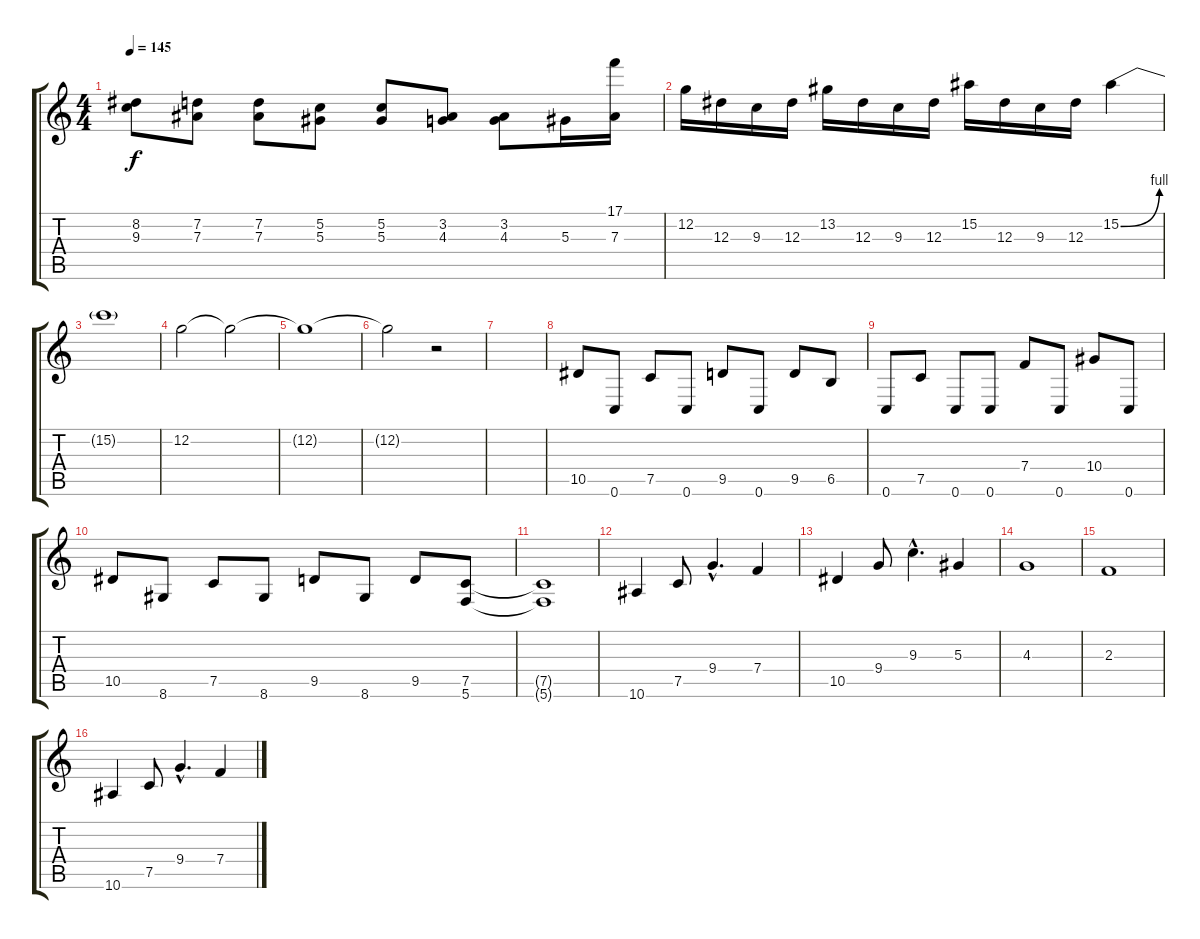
\track "" {instrument distortionguitar}
\staff {score tabs}
\tuning (C4 G3 Eb3 Bb2 F2 C2) {hide}
\ts (4 4)
\tempo 145
\clef g2
\ks c
(8.2{t} 9.3{t}).8{dy f} (7.2 7.3).8 (7.2 7.3).8 (5.2 5.3).8 (5.2 5.3).8 (3.2 4.3).8 (3.2 4.3).8 5.3.16 (17.1{t} 7.3).16 |
12.2.16 12.3.16 9.3.16 12.3.16 13.2.16 12.3.16 9.3.16 12.3.16 15.2.16 12.3.16 9.3.16 12.3.16 15.2{be (bend 0 0 60 4)}.4 |
15.2{t}.1 |
12.2.2{volume 4} 12.2{t}.2 |
12.2{t}.1 |
12.2{t}.2 r.2 |
|
10.5.8 0.6.8 7.5.8 0.6.8 9.5.8 0.6.8 9.5.8 6.5.8 |
0.6.8 7.5.8 0.6.8 0.6.8 7.4.8 0.6.8 10.4.8 0.6.8 |
10.5.8 8.6.8 7.5.8 8.6.8 9.5.8 8.6.8 9.5.8 (7.5 5.6).8 |
(7.5{t} 5.6{t}).1 |
10.6.4 7.5.8 9.4{hac}.4{d} 7.4.4 |
10.5.4 9.4.8 9.3{hac}.4{d} 5.3.4 |
4.3.1 |
2.3.1 |
10.6.4 7.5.8 9.4{hac}.4{d} 7.4.4
